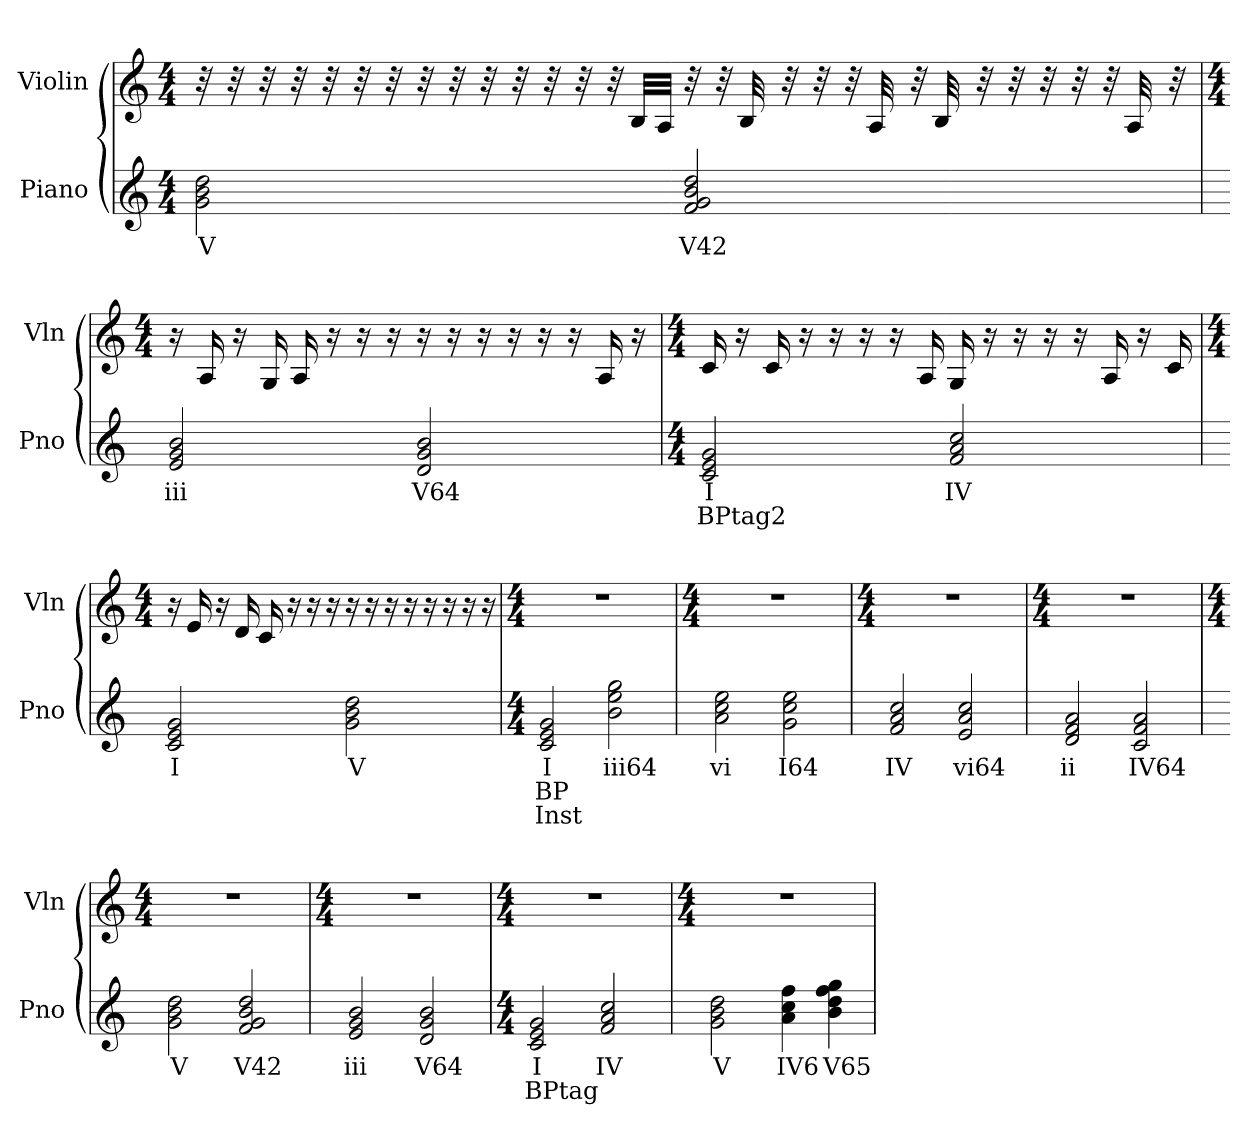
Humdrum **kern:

**kern	**text	**text	**text	**kern
*part2	*part2	*part2	*part2	*part1
*staff2	*staff2	*staff2	*staff2	*staff1
*I"Piano	*	*	*	*I"Violin
*I'Pno	*	*	*	*I'Vln
*k[]	*	*	*	*
*C:	*	*	*	*
*M4/4	*	*	*	*M4/4
=	=	=	=	=
2g 2b 2dd	V	.	.	32r
.	.	.	.	32r
.	.	.	.	32r
.	.	.	.	32r
.	.	.	.	32r
.	.	.	.	32r
.	.	.	.	32r
.	.	.	.	32r
.	.	.	.	32r
.	.	.	.	32r
.	.	.	.	32r
.	.	.	.	32r
.	.	.	.	32r
.	.	.	.	32r
.	.	.	.	32BLLL
.	.	.	.	32AJJJ
2f 2g 2b 2dd	V42	.	.	32r
.	.	.	.	32r
.	.	.	.	32B
.	.	.	.	32r
.	.	.	.	32r
.	.	.	.	32r
.	.	.	.	32A
.	.	.	.	32r
.	.	.	.	32B
.	.	.	.	32r
.	.	.	.	32r
.	.	.	.	32r
.	.	.	.	32r
.	.	.	.	32r
.	.	.	.	32A
.	.	.	.	32r
=	=	=	=	=
*k[]	*	*	*	*
*C:	*	*	*	*
*	*	*	*	*M4/4
2e 2g 2b	iii	.	.	16r
.	.	.	.	16A
.	.	.	.	16r
.	.	.	.	16G
.	.	.	.	16A
.	.	.	.	16r
.	.	.	.	16r
.	.	.	.	16r
2d 2g 2b	V64	.	.	16r
.	.	.	.	16r
.	.	.	.	16r
.	.	.	.	16r
.	.	.	.	16r
.	.	.	.	16r
.	.	.	.	16A
.	.	.	.	16r
=	=	=	=	=
*k[]	*	*	*	*
*C:	*	*	*	*
*M4/4	*	*	*	*M4/4
2c 2e 2g	I	BPtag2	.	16c
.	.	.	.	16r
.	.	.	.	16c
.	.	.	.	16r
.	.	.	.	16r
.	.	.	.	16r
.	.	.	.	16r
.	.	.	.	16A
2f 2a 2cc	IV	.	.	16G
.	.	.	.	16r
.	.	.	.	16r
.	.	.	.	16r
.	.	.	.	16r
.	.	.	.	16A
.	.	.	.	16r
.	.	.	.	16c
=	=	=	=	=
*k[]	*	*	*	*
*C:	*	*	*	*
*	*	*	*	*M4/4
2c 2e 2g	I	.	.	16r
.	.	.	.	16e
.	.	.	.	16r
.	.	.	.	16d
.	.	.	.	16c
.	.	.	.	16r
.	.	.	.	16r
.	.	.	.	16r
2g 2b 2dd	V	.	.	16r
.	.	.	.	16r
.	.	.	.	16r
.	.	.	.	16r
.	.	.	.	16r
.	.	.	.	16r
.	.	.	.	16r
.	.	.	.	16r
=	=	=	=	=
*k[]	*	*	*	*
*C:	*	*	*	*
*M4/4	*	*	*	*M4/4
2c 2e 2g	I	BP	Inst	1r
2b 2ee 2gg	iii64	.	.	.
=	=	=	=	=
*k[]	*	*	*	*
*C:	*	*	*	*
*	*	*	*	*M4/4
2a 2cc 2ee	vi	.	.	1r
2g 2cc 2ee	I64	.	.	.
=	=	=	=	=
*k[]	*	*	*	*
*C:	*	*	*	*
*	*	*	*	*M4/4
2f 2a 2cc	IV	.	.	1r
2e 2a 2cc	vi64	.	.	.
=	=	=	=	=
*k[]	*	*	*	*
*C:	*	*	*	*
*	*	*	*	*M4/4
2d 2f 2a	ii	.	.	1r
2c 2f 2a	IV64	.	.	.
=	=	=	=	=
*k[]	*	*	*	*
*C:	*	*	*	*
*	*	*	*	*M4/4
2g 2b 2dd	V	.	.	1r
2f 2g 2b 2dd	V42	.	.	.
=	=	=	=	=
*k[]	*	*	*	*
*C:	*	*	*	*
*	*	*	*	*M4/4
2e 2g 2b	iii	.	.	1r
2d 2g 2b	V64	.	.	.
=	=	=	=	=
*k[]	*	*	*	*
*C:	*	*	*	*
*M4/4	*	*	*	*M4/4
2c 2e 2g	I	BPtag	.	1r
2f 2a 2cc	IV	.	.	.
=	=	=	=	=
*k[]	*	*	*	*
*C:	*	*	*	*
*	*	*	*	*M4/4
2g 2b 2dd	V	.	.	1r
4a 4cc 4ff	IV6	.	.	.
4b 4dd 4ff 4gg	V65	.	.	.
=	=	=	=	=
*-	*-	*-	*-	*-
